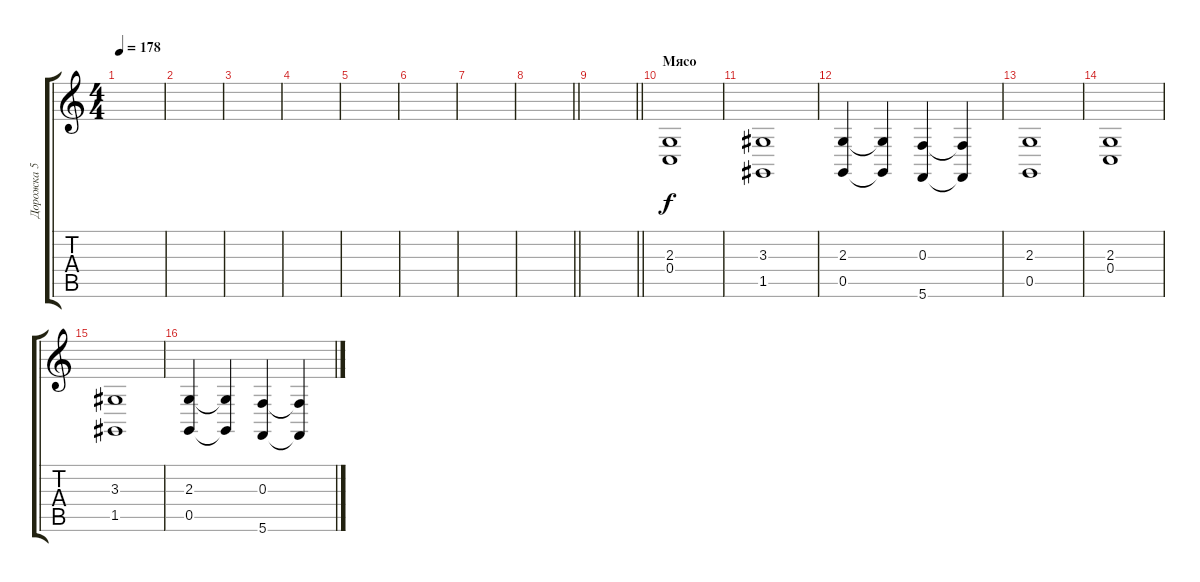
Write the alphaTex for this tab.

\track ("Дорожка 5" "Дорожка 5") {instrument lead6voice}
\staff {score tabs}
\tuning (D4 A3 F3 C3 G2 C2) {hide}
\ts (4 4)
\tempo 178
\clef g2
\ks c
|
|
|
|
|
|
|
\barLineRight lightlight
|
\barLineRight lightlight
|
\section ("" "Мясо")
(2.3 0.4).1 |
(3.3 1.5).1 |
(2.3 0.5).4 (2.3{t} 0.5{t}).4 (0.3 5.6).4 (0.3{t} 5.6{t}).4 |
(2.3 0.5).1 |
(2.3 0.4).1 |
(3.3 1.5).1 |
(2.3 0.5).4 (2.3{t} 0.5{t}).4 (0.3 5.6).4 (0.3{t} 5.6{t}).4
